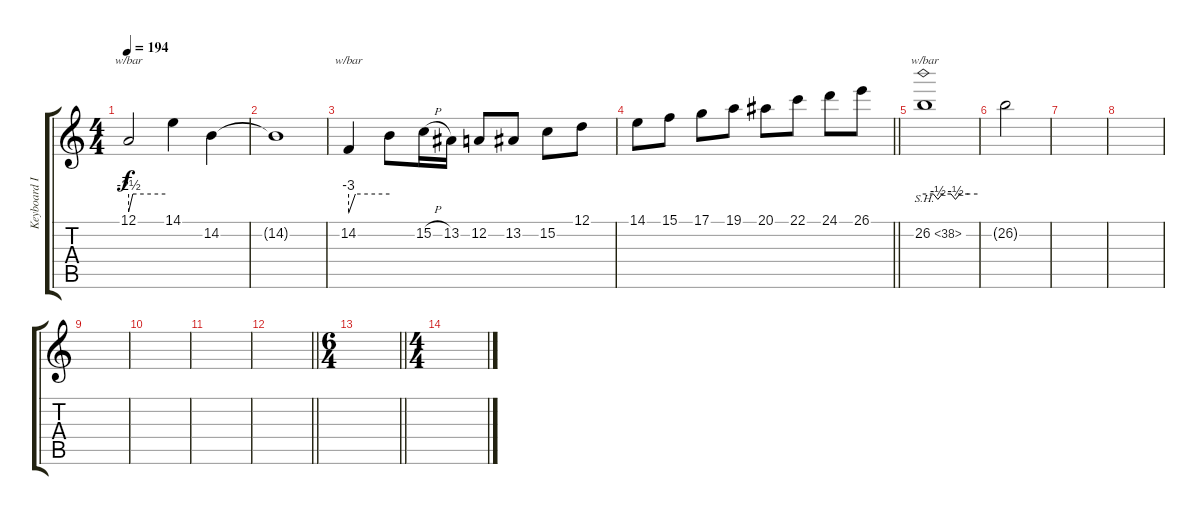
\track ("Keyboard III" "Keyboard I") {instrument lead2sawtooth}
\staff {score tabs}
\tuning (D4 A3 F3 C3 G2 D2) {hide}
\ts (4 4)
\tempo 194
\clef g2
\ks c
12.1.2{tbe (custom default 0 -10 7 0 60 0) dy f} 14.1.4 14.2.4 |
14.2{t}.1 |
14.2.4{tbe (custom default 0 -12 10 0 60 0)} 14.2{t}.8 15.2{h}.16 13.2.16 12.2.8 13.2.8 15.2.8 12.1.8 |
\barLineRight lightlight
14.1.8 15.1.8 17.1.8 19.1.8 20.1.8 22.1.8 24.1.8 26.1.8 |
26.2{sh 12}.1{tbe (custom default 0 0 10 0 15 -2 20 0 30 0 35 -2 40 0 50 0 60 0)} |
26.2{t}.2 |
|
|
|
|
|
\barLineRight lightlight
|
\ts (6 4)
\barLineRight lightlight
|
\ts (4 4)
